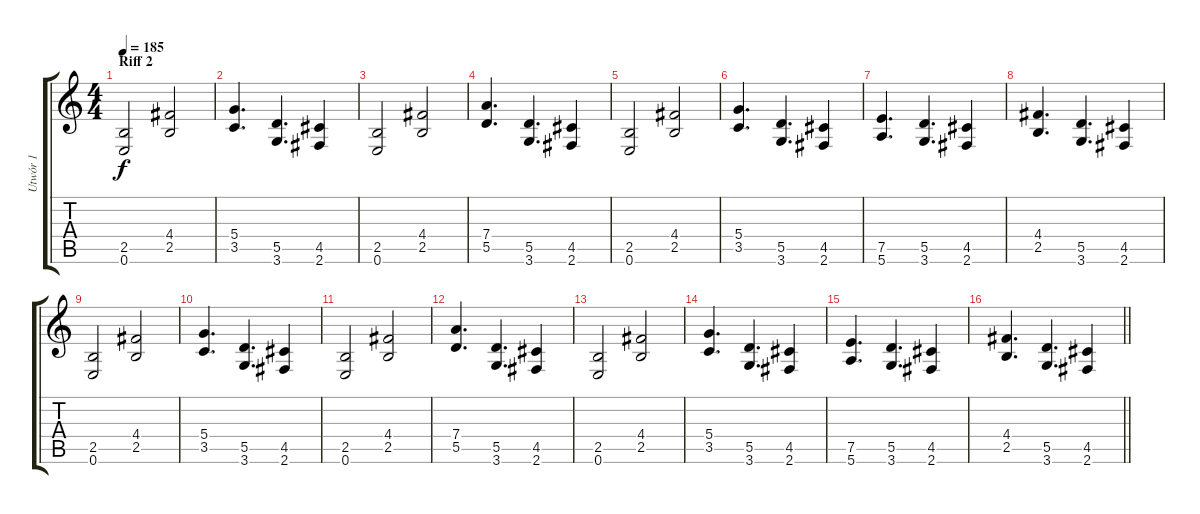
\track ("Utwór 1" "Utwór 1") {instrument distortionguitar}
\staff {score tabs}
\tuning (E4 B3 G3 D3 A2 E2) {hide}
\ts (4 4)
\section ("" "Riff 2")
\tempo 185
\clef g2
\ks c
(2.5 0.6).2{dy f} (4.4 2.5).2 |
(5.4 3.5).4{d} (5.5 3.6).4{d} (4.5 2.6).4 |
(2.5 0.6).2 (4.4 2.5).2 |
(7.4 5.5).4{d} (5.5 3.6).4{d} (4.5 2.6).4 |
(2.5 0.6).2 (4.4 2.5).2 |
(5.4 3.5).4{d} (5.5 3.6).4{d} (4.5 2.6).4 |
(7.5 5.6).4{d} (5.5 3.6).4{d} (4.5 2.6).4 |
(4.4 2.5).4{d} (5.5 3.6).4{d} (4.5 2.6).4 |
(2.5 0.6).2 (4.4 2.5).2 |
(5.4 3.5).4{d} (5.5 3.6).4{d} (4.5 2.6).4 |
(2.5 0.6).2 (4.4 2.5).2 |
(7.4 5.5).4{d} (5.5 3.6).4{d} (4.5 2.6).4 |
(2.5 0.6).2 (4.4 2.5).2 |
(5.4 3.5).4{d} (5.5 3.6).4{d} (4.5 2.6).4 |
(7.5 5.6).4{d} (5.5 3.6).4{d} (4.5 2.6).4 |
\barLineRight lightlight
(4.4 2.5).4{d} (5.5 3.6).4{d} (4.5 2.6).4
